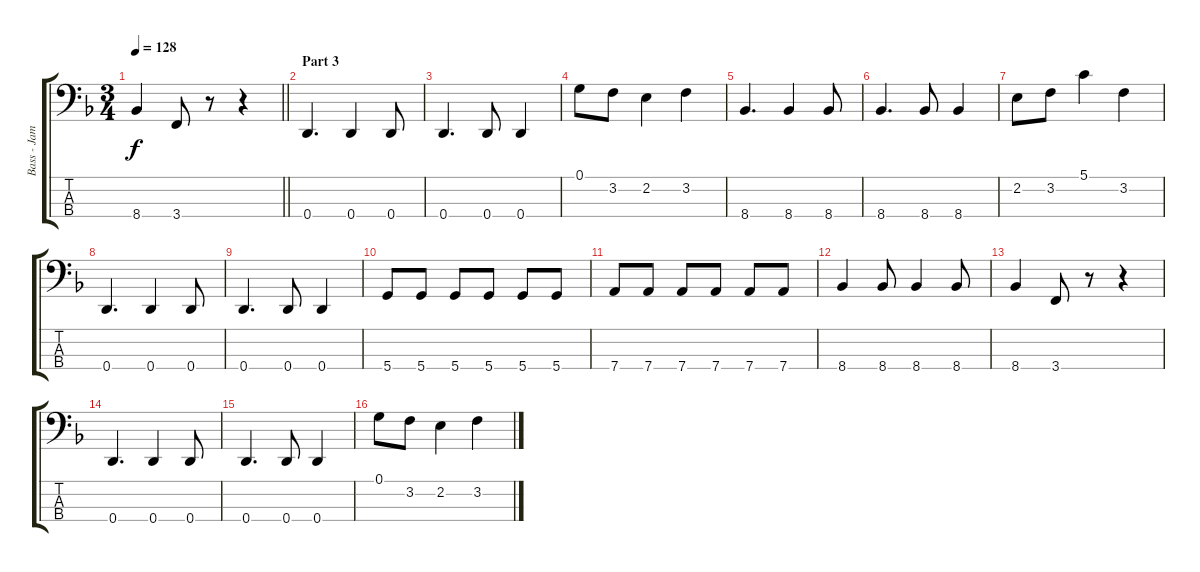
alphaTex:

\track ("Bass - James Johnston" "Bass - Jam") {instrument electricbassfinger}
\staff {score tabs}
\tuning (G2 D2 A1 D1) {hide}
\ts (3 4)
\tempo 128
\clef f4
\barLineRight lightlight
\ks dminor
8.4.4{dy f} 3.4.8 r.8 r.4 |
\section ("" "Part 3")
0.4.4{d} 0.4.4 0.4.8 |
0.4.4{d} 0.4.8 0.4.4 |
0.1.8 3.2.8 2.2.4 3.2.4 |
8.4.4{d} 8.4.4 8.4.8 |
8.4.4{d} 8.4.8 8.4.4 |
2.2.8 3.2.8 5.1.4 3.2.4 |
0.4.4{d} 0.4.4 0.4.8 |
0.4.4{d} 0.4.8 0.4.4 |
5.4.8 5.4.8 5.4.8 5.4.8 5.4.8 5.4.8 |
7.4.8 7.4.8 7.4.8 7.4.8 7.4.8 7.4.8 |
8.4.4 8.4.8 8.4.4 8.4.8 |
8.4.4 3.4.8 r.8 r.4 |
0.4.4{d} 0.4.4 0.4.8 |
0.4.4{d} 0.4.8 0.4.4 |
0.1.8 3.2.8 2.2.4 3.2.4
